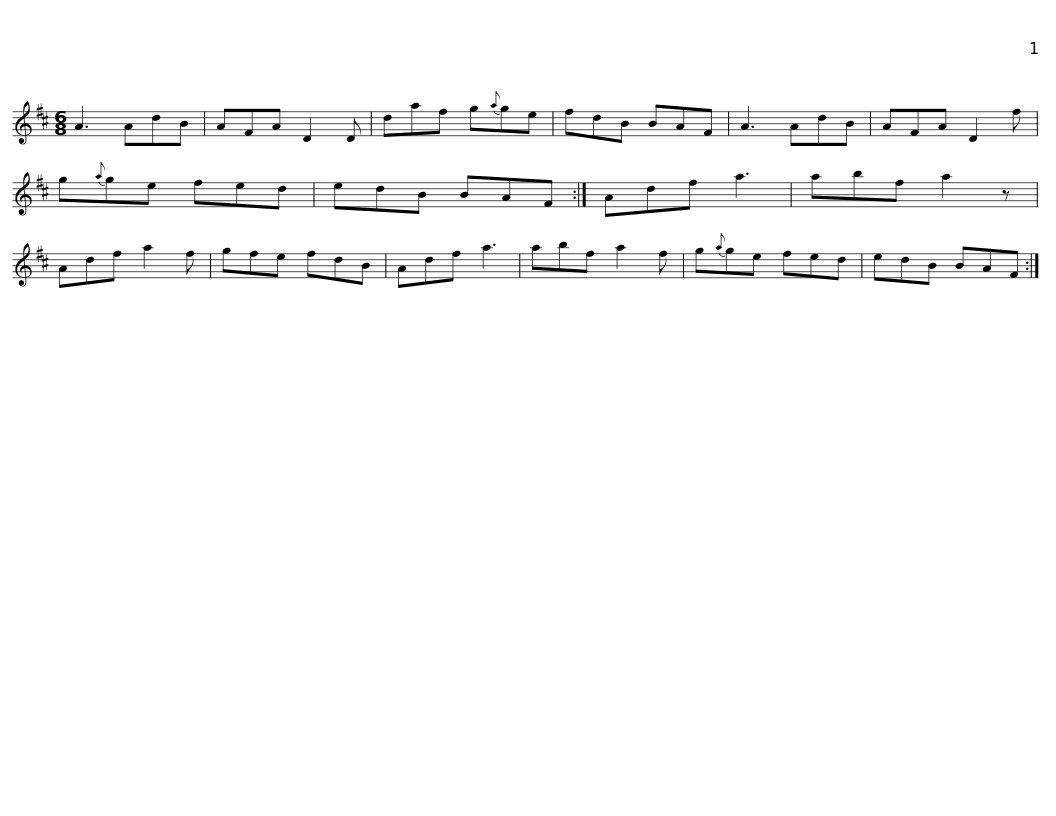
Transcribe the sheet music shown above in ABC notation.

X:1
L:1/8
M:6/8
I:linebreak $
K:D
V:1 treble
V:1
 A3 AdB | AFA D2 D | daf g{a}ge | fdB BAF | A3 AdB | %5
 AFA D2 f | g{a}ge fed |$ edB BAF :| Adf a3 | abf a2 z | %10
 Adf a2 f | gfe fdB | Adf a3 | abf a2 f | g{a}ge fed |$ %15
 edB BAF :| %16
